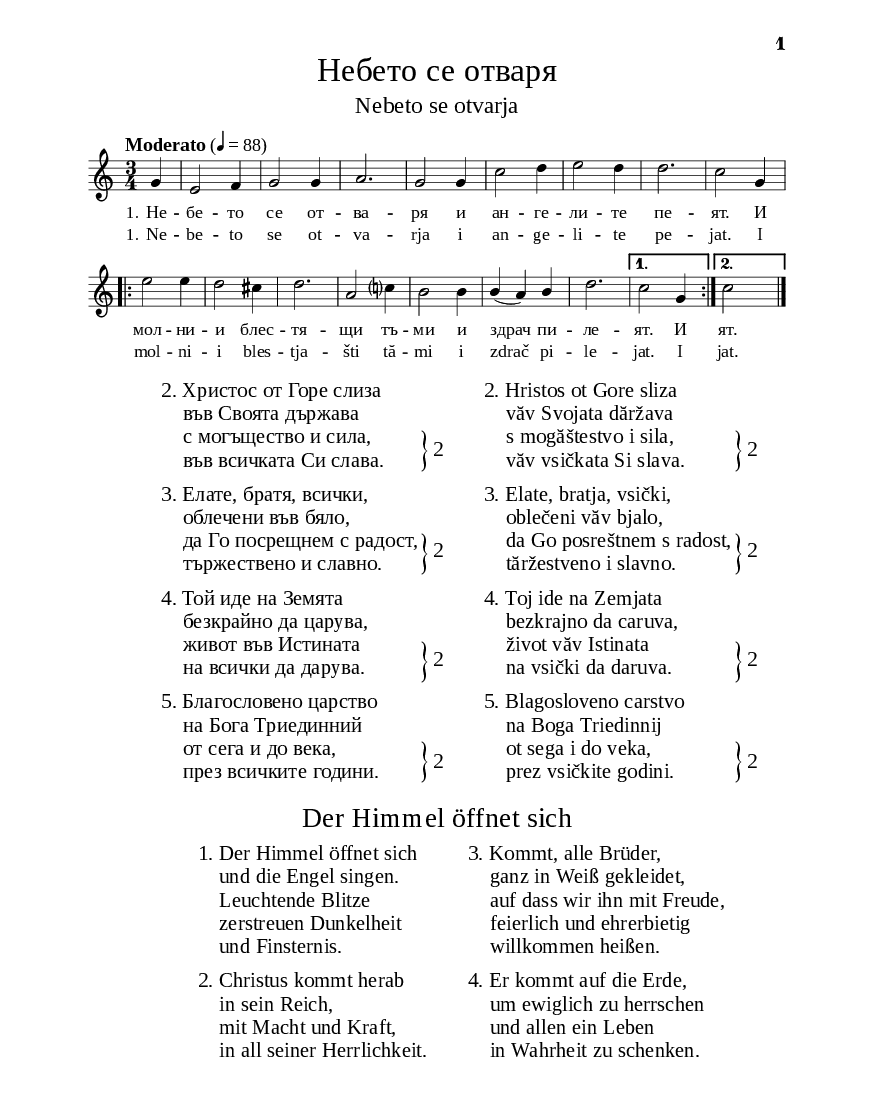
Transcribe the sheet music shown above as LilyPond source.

\version "2.24.4"

% include paper part and global functions
\include "include/globals.ily"
"rightBraces050" = \markup {
  \column {
    % repeat braces
    \translate #'(0 . -7.5 )
    \right-brace #20

    \translate #'(0 . -11.3 )
    \right-brace #20

    \translate #'(0 . -12.0 )
    \right-brace #20

    \translate #'(0 . -11.0 )
    \right-brace #20
  }
  \column {
    % repeat numbers
    \translate #'(0 . -8.1 )
    2

    \translate #'(0 . -14.0 )
    2

    \translate #'(0 . -15.0 )
    2

    \translate #'(0 . -14.0 )
    2
  }
}

\bookpart {
  \label #'ref050
  \tocItem \markup "Небето се отваря – Nebeto se otvarja"
  \include "include/bookpart-paper.ily"
  \score {
    \include "include/score-layout.ily"

    \new Voice \absolute  {
      \clef treble
      \key c \major
      \time 3/4
      \tempoFunc "Moderato" 4 "88"
      \autoBeamOff
      \partial 4 g'4 | e'2 f'4 | g'2 g'4 | a'2. | g'2 g'4 | c''2 d''4 | e''2 d''4 |
      d''2. | c''2 g'4 | \break \repeat volta 2 {
        e''2 e''4 | d''2 cis''4 | d''2. |
        a'2 c''?4 | b'2 b'4 | \stemUp b'4 ( a'4 ) b'4 \stemNeutral | d''2. |
      } \alternative {
        { c''2 g'4 | }
        { c''2  s4 }
      } \bar "|."
    }

    \addlyrics {
      \set stanza = "1." Не -- бе -- то се от -- ва -- ря и ан -- ге -- ли -- те
      пе -- ят. И мол -- ни -- и блес -- тя --
      щи тъ -- ми и здрач пи -- ле -- ят. И ят.
    }

    \addlyrics {
      \set stanza = "1." Ne -- be -- to se ot -- va -- rja i an -- ge -- li -- te
      pe -- jat. I mol -- ni -- i bles -- tja --
      šti tă -- mi i zdrač pi -- le -- jat. I jat.
    }

    \header {
      title = \titleFunc "Небето се отваря" "Nebeto se otvarja"
    }

    \midi{}

  } % score

  \markup \vspace #0.5

  \markup \abs-fontsize #10 {
    \hspace #10
    \override #`(baseline-skip . ,bgCoupletBaselineSkip)
    \column {
      \line {   2. Христос от Горе слиза}

      \line {   "   " във Своята държава}

      \line {   "   " с могъщество и сила,}

      \line {   "   " във всичката Си слава.}
      \vspace #0.5

      \line {   3.  Елате, братя, всички,}

      \line {   "   " облечени във бяло,}

      \line {   "   " да Го посрещнем с радост,}

      \line {   "   " тържествено и славно.}
      \vspace #0.5

      \line {   4.  Той иде на Земята}

      \line {   "   " безкрайно да царува,}

      \line {   "   " живот във Истината}

      \line {   "   " на всички да дарува.}
      \vspace #0.5

      \line {  5.  Благословено царство}

      \line {   "   " на Бога Триединний}

      \line {   "   " от сега и до века,}

      \line {   "   " през всичките години.  }
    }   \"rightBraces050"

    \hspace #5
    \override #`(baseline-skip . ,bgCoupletBaselineSkip)
    \column {
      \line {   2. Hristos ot Gore sliza}

      \line {   "   " văv Svojata dăržava}

      \line {   "   " s mogăštestvo i sila,}

      \line {   "   " văv vsičkata Si slava.}
      \vspace #0.5

      \line {   3.  Elate, bratja, vsički,}

      \line {   "   " oblečeni văv bjalo,}

      \line {   "   " da Go posreštnem s radost,}

      \line {   "   " tăržestveno i slavno.}
      \vspace #0.5

      \line {   4.  Toj ide na Zemjata}

      \line {   "   " bezkrajno da caruva,}

      \line {   "   " život văv Istinata}

      \line {   "   " na vsički da daruva.}
      \vspace #0.5
      \line {  5.  Blagosloveno carstvo}

      \line {   "   " na Boga Triedinnij}

      \line {   "   " ot sega i do veka,}

      \line {   "   " prez vsičkite godini.  }
    }  %column
    \"rightBraces050"
  } % markup

  \markup \vspace #0.8

  % include foreign translation(s) of the song
  \version "2.24.4"

\markup \fill-line { \fontsize #deTitleFontSize "Der Himmel öffnet sich" }
\markup \null
\markup \null
\markup \abs-fontsize #10 {
  \hspace #15
  \override #`(baseline-skip . ,deCoupletBaselineSkip)

  \column {

    \line { 1. Der Himmel öffnet sich}

    \line { "   "und die Engel singen.}

    \line { "   "Leuchtende Blitze }

    \line { "   "zerstreuen Dunkelheit }
    \line { "   " und Finsternis.}

     \vspace #0.5

    \line { 2. Christus kommt herab }

    \line { "   "in sein Reich, }

    \line { "   "mit Macht und Kraft, }

    \line { "   "in all seiner Herrlichkeit.}

    



  }
  \hspace #5

    \override #`(baseline-skip . ,deCoupletBaselineSkip)

  \column { 
     
    \line { 3. Kommt, alle Brüder,}

    \line { "   "ganz in Weiß gekleidet,}

    \line { "   "auf dass wir ihn mit Freude,}

    \line { "   "feierlich und ehrerbietig }
     \line { "   " willkommen heißen.}
    \vspace #0.5
    \line { 4. Er kommt auf die Erde, }

    \line { "   "um ewiglich zu herrschen}

    \line { "   "und allen ein Leben }

    \line { "   "in Wahrheit zu schenken.}

 }

}


\markup \abs-fontsize #10 {
  \hspace #32
  \override #`(baseline-skip . ,deCoupletBaselineSkip)

  \column {
    \vspace #0.5
    \line { 5. Gepriesen sei das Reich}

    \line { "   "unseres dreifaltigen Gottes,}

    \line { "   "von nun an und in Ewigkeit}

    \line { "   "und für alle Zeiten.}

  }

  

}




} % bookpart
